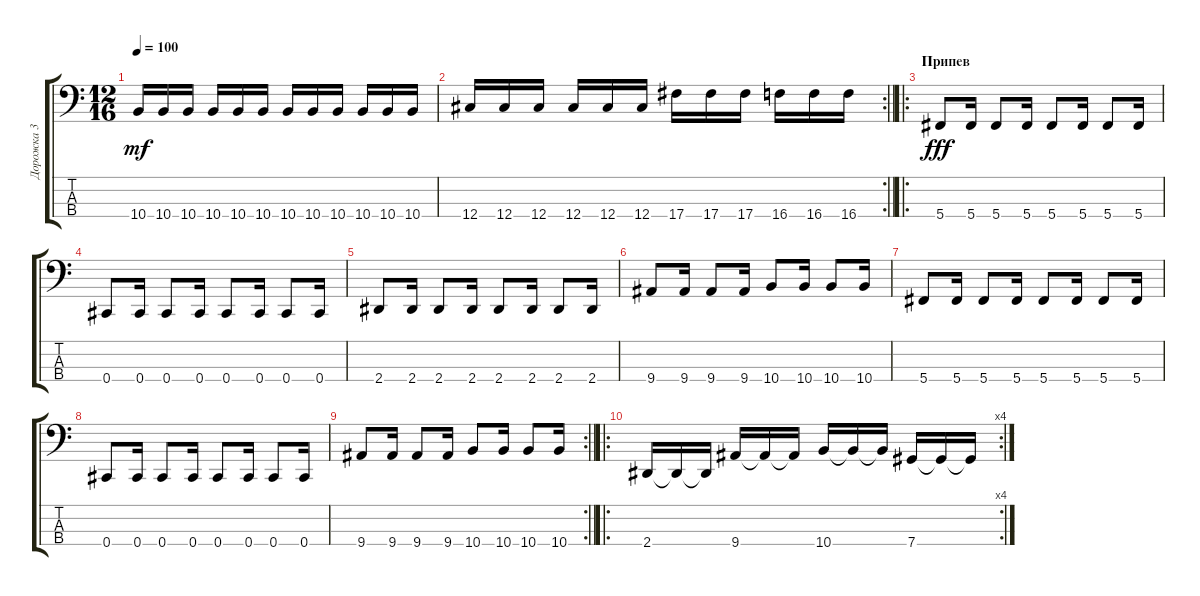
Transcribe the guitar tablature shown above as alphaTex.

\track ("Дорожка 3" "Дорожка 3") {instrument electricbassfinger}
\staff {score tabs}
\tuning (Gb2 Db2 Ab1 Db1) {hide}
\ts (12 16)
\tempo 100
\clef f4
\ks c
10.4.16{dy mf} 10.4.16 10.4.16 10.4.16 10.4.16 10.4.16 10.4.16 10.4.16 10.4.16 10.4.16 10.4.16 10.4.16 |
\rc 2
\barLineRight lightlight
12.4.16 12.4.16 12.4.16 12.4.16 12.4.16 12.4.16 17.4.16 17.4.16 17.4.16 16.4.16 16.4.16 16.4.16 |
\ro
\section ("" "Припев")
5.4.8{dy fff} 5.4.16 5.4.8 5.4.16 5.4.8 5.4.16 5.4.8 5.4.16 |
0.4.8 0.4.16 0.4.8 0.4.16 0.4.8 0.4.16 0.4.8 0.4.16 |
2.4.8 2.4.16 2.4.8 2.4.16 2.4.8 2.4.16 2.4.8 2.4.16 |
9.4.8 9.4.16 9.4.8 9.4.16 10.4.8 10.4.16 10.4.8 10.4.16 |
5.4.8 5.4.16 5.4.8 5.4.16 5.4.8 5.4.16 5.4.8 5.4.16 |
0.4.8 0.4.16 0.4.8 0.4.16 0.4.8 0.4.16 0.4.8 0.4.16 |
\rc 2
\barLineRight lightlight
9.4.8 9.4.16 9.4.8 9.4.16 10.4.8 10.4.16 10.4.8 10.4.16 |
\ro
\rc 4
2.4.16 2.4{t}.16 2.4{t}.16 9.4.16 9.4{t}.16 9.4{t}.16 10.4.16 10.4{t}.16 10.4{t}.16 7.4.16 7.4{t}.16 7.4{t}.16
